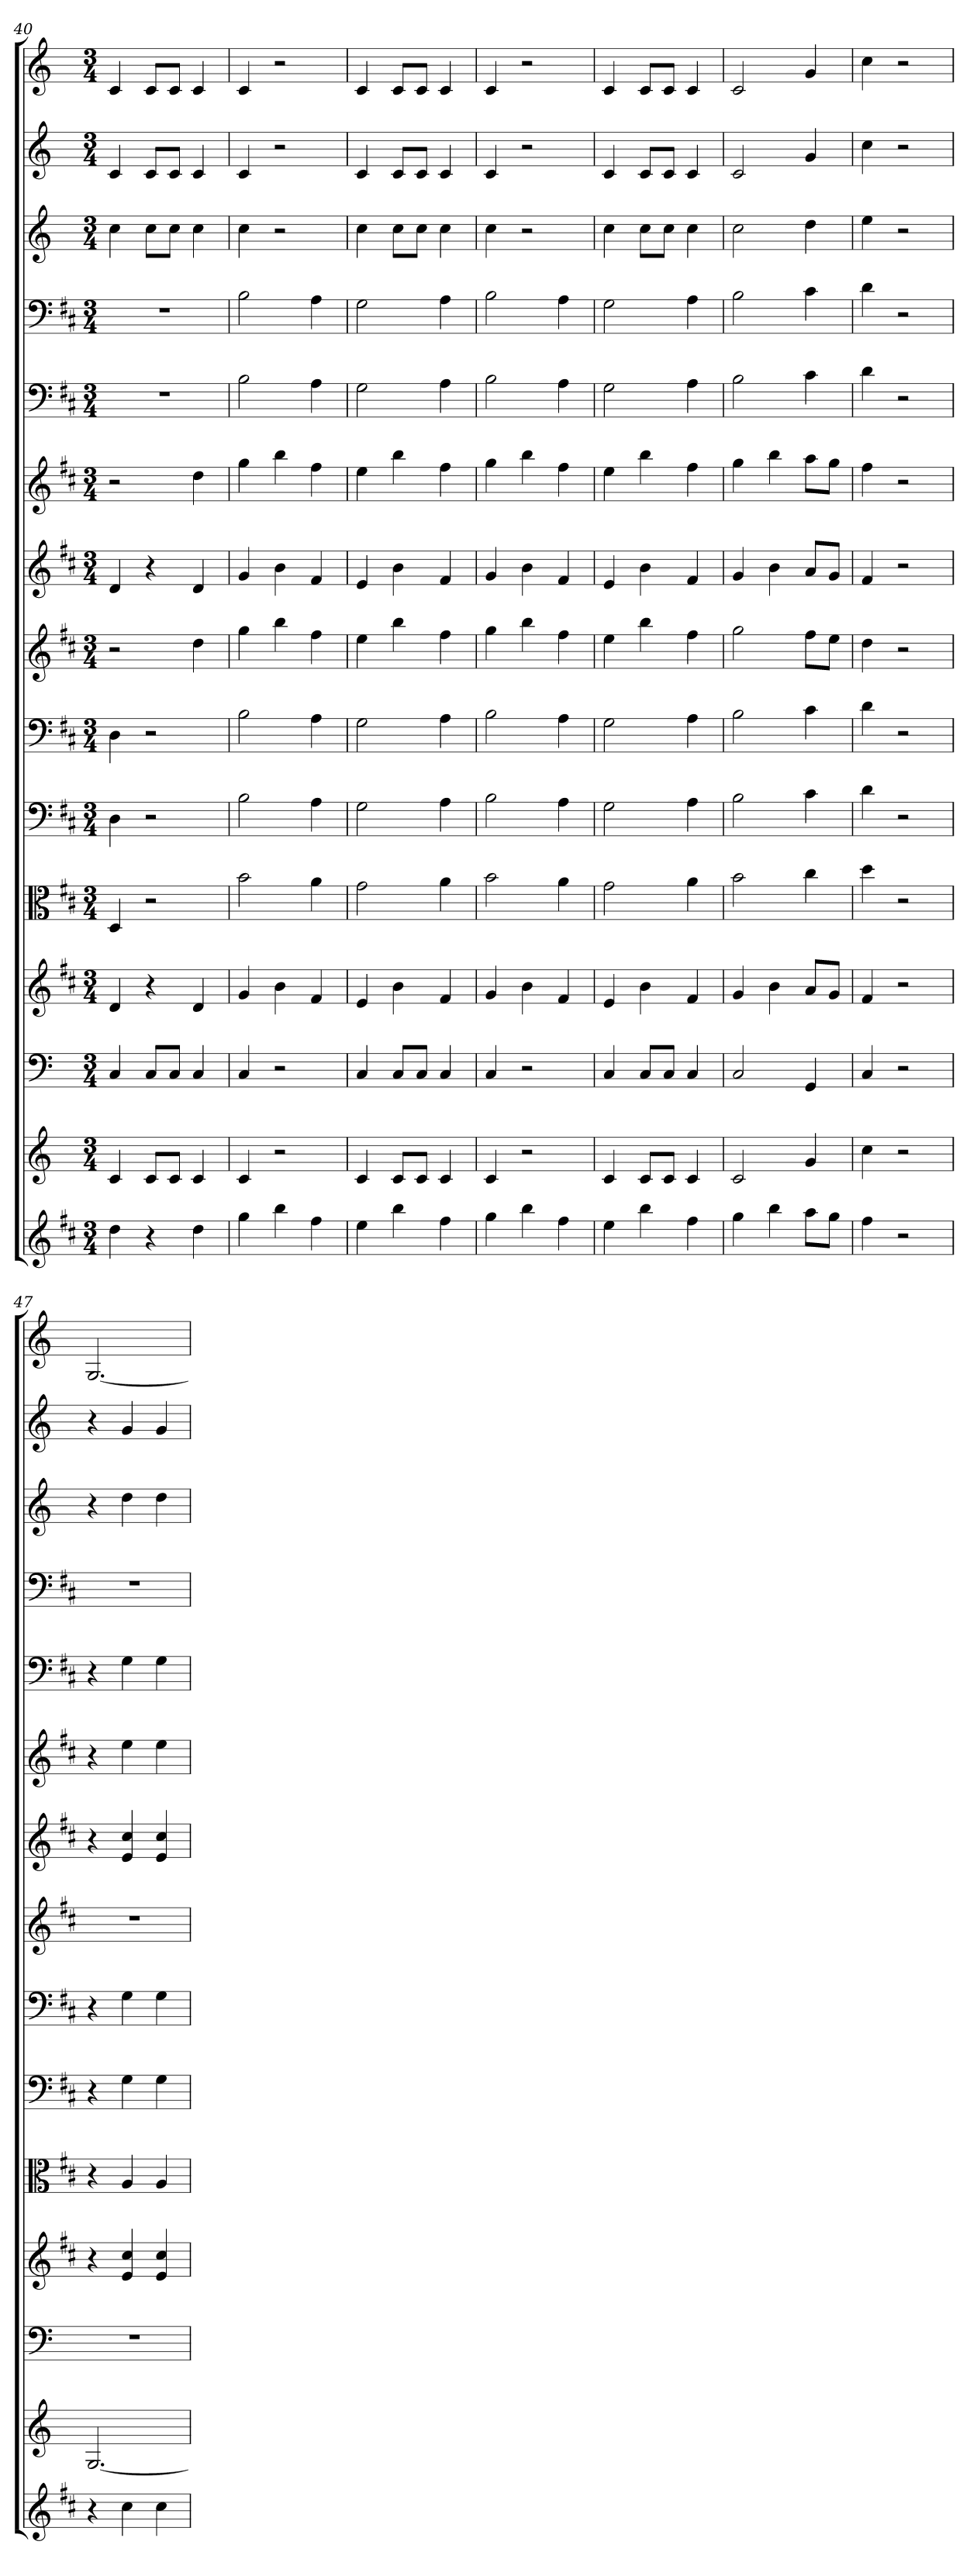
**kern	**kern	**kern	**kern	**kern	**kern	**kern	**kern	**kern	**kern	**kern	**kern	**kern	**kern	**kern
*part15	*part14	*part13	*part12	*part11	*part10	*part9	*part8	*part7	*part6	*part5	*part4	*part3	*part2	*part1
*staff15	*staff14	*staff13	*staff12	*staff11	*staff10	*staff9	*staff8	*staff7	*staff6	*staff5	*staff4	*staff3	*staff2	*staff1
*	*	*clefF4	*	*clefC3	*clefF4	*clefF4	*	*	*	*clefF4	*clefF4	*	*	*
*k[f#c#]	*k[]	*k[]	*k[f#c#]	*k[f#c#]	*k[f#c#]	*k[f#c#]	*k[f#c#]	*k[f#c#]	*k[f#c#]	*k[f#c#]	*k[f#c#]	*k[]	*k[]	*k[]
*M3/4	*M3/4	*M3/4	*M3/4	*M3/4	*M3/4	*M3/4	*M3/4	*M3/4	*M3/4	*M3/4	*M3/4	*M3/4	*M3/4	*M3/4
=40	=40	=40	=40	=40	=40	=40	=40	=40	=40	=40	=40	=40	=40	=40
4dd	4c	4C	4d	4D	4D	4D	2r	4d	2r	2.r	2.r	4cc	4c	4c
4r	8cL	8C/L	4r	2r	2r	2r	.	4r	.	.	.	8ccL	8cL	8cL
.	8cJ	8C/J	.	.	.	.	.	.	.	.	.	8ccJ	8cJ	8cJ
4dd	4c	4C	4d	.	.	.	4dd	4d	4dd	.	.	4cc	4c	4c
=41	=41	=41	=41	=41	=41	=41	=41	=41	=41	=41	=41	=41	=41	=41
4gg	4c	4C	4g	2b	2B	2B	4gg	4g	4gg	2B	2B	4cc	4c	4c
4bb	2r	2r	4b	.	.	.	4bb	4b	4bb	.	.	2r	2r	2r
4ff#	.	.	4f#	4a	4A	4A	4ff#	4f#	4ff#	4A	4A	.	.	.
=42	=42	=42	=42	=42	=42	=42	=42	=42	=42	=42	=42	=42	=42	=42
4ee	4c	4C	4e	2g	2G	2G	4ee	4e	4ee	2G	2G	4cc	4c	4c
4bb	8cL	8C/L	4b	.	.	.	4bb	4b	4bb	.	.	8ccL	8cL	8cL
.	8cJ	8C/J	.	.	.	.	.	.	.	.	.	8ccJ	8cJ	8cJ
4ff#	4c	4C	4f#	4a	4A	4A	4ff#	4f#	4ff#	4A	4A	4cc	4c	4c
=43	=43	=43	=43	=43	=43	=43	=43	=43	=43	=43	=43	=43	=43	=43
4gg	4c	4C	4g	2b	2B	2B	4gg	4g	4gg	2B	2B	4cc	4c	4c
4bb	2r	2r	4b	.	.	.	4bb	4b	4bb	.	.	2r	2r	2r
4ff#	.	.	4f#	4a	4A	4A	4ff#	4f#	4ff#	4A	4A	.	.	.
=44	=44	=44	=44	=44	=44	=44	=44	=44	=44	=44	=44	=44	=44	=44
4ee	4c	4C	4e	2g	2G	2G	4ee	4e	4ee	2G	2G	4cc	4c	4c
4bb	8cL	8C/L	4b	.	.	.	4bb	4b	4bb	.	.	8ccL	8cL	8cL
.	8cJ	8C/J	.	.	.	.	.	.	.	.	.	8ccJ	8cJ	8cJ
4ff#	4c	4C	4f#	4a	4A	4A	4ff#	4f#	4ff#	4A	4A	4cc	4c	4c
=45	=45	=45	=45	=45	=45	=45	=45	=45	=45	=45	=45	=45	=45	=45
4gg	2c	2C	4g	2b	2B	2B	2gg	4g	4gg	2B	2B	2cc	2c	2c
4bb	.	.	4b	.	.	.	.	4b	4bb	.	.	.	.	.
8aaL	4g	4GG	8aL	4cc#	4c#	4c#	8ff#L	8aL	8aaL	4c#	4c#	4dd	4g	4g
8ggJ	.	.	8gJ	.	.	.	8eeJ	8gJ	8ggJ	.	.	.	.	.
=46	=46	=46	=46	=46	=46	=46	=46	=46	=46	=46	=46	=46	=46	=46
4ff#	4cc	4C	4f#	4dd	4d	4d	4dd	4f#	4ff#	4d	4d	4ee	4cc	4cc
2r	2r	2r	2r	2r	2r	2r	2r	2r	2r	2r	2r	2r	2r	2r
=47	=47	=47	=47	=47	=47	=47	=47	=47	=47	=47	=47	=47	=47	=47
4r	[2.G	2.r	4r	4r	4r	4r	2.r	4r	4r	4r	2.r	4r	4r	[2.G
4cc#	.	.	4e 4cc#	4A	4G	4G	.	4e 4cc#	4ee	4G	.	4dd	4g	.
4cc#	.	.	4e 4cc#	4A	4G	4G	.	4e 4cc#	4ee	4G	.	4dd	4g	.
=	=	=	=	=	=	=	=	=	=	=	=	=	=	=
*-	*-	*-	*-	*-	*-	*-	*-	*-	*-	*-	*-	*-	*-	*-
